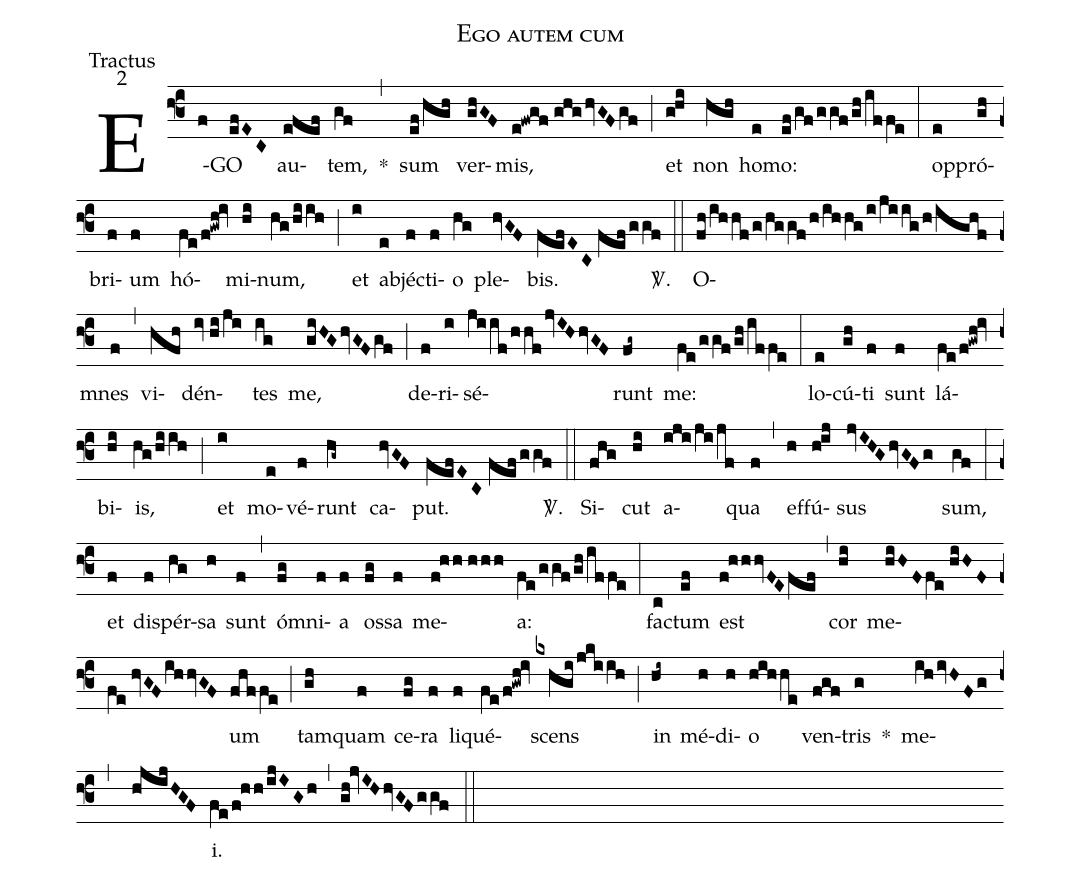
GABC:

name:Ego autem cum;
office-part:Tractus;
mode:2;
%%
(f3) E(f)GO(efEC) au(efef)tem,(gf) *(,) sum(ef/hgh) ver(ghGF)mis,(e!fwgf//ghg/hvGF/gf) (;) et(g!hi) non(hgh) ho(e)mo:(ef/gf/ggf/gh/iffe) (:) op(e)pró(gh)bri(f)um(f) hó(fe/f!gwh!iv)mi(hi)num,(hg/hiih) (;) et(i) ab(e)jé(f)cti(f)o(hg) ple(hvGF)bis.(fefEC//fef/ggf) <sp>V/</sp>.(::) O(fh/ihhf/g/hggf/h/ihhg/i/jiig/h/ighf)mnes(f) (,) vi(hfh)dén(iv//hi/ji)tes(ig) me,(giHG/hvGF/gf) (;) de(f)ri(i)sé(jiif/hhf/jvIH/hvGF)runt(fg~) me:(fe/ggf/gh/iffe) (:) lo(e)cú(gh)ti(f) sunt(f) lá(fe/f!gwh!iv)bi(hi)is,(hg/hiih) (;) et(i) mo(e)vé(f)runt(hg~) ca(hvGF)put.(fefEC//fef/ggf) <sp>V/</sp>.(::) Si(fhg)cut(hi) a(iji/ji/jf)qua(f) (,) ef(h)fú(h!ij)sus(jvIHG/hvGFg) sum,(gf) (:) et(f) di(f)spér(hg)sa(h) sunt(f) (,) ó(fg)mni(f)a(f) os(fg)sa(f) me(f!hh//hhh)a:(fe/ggf/gh/iffe) (:) fa(c)ctum(ef) est(f!hhhvFE/fef) (,) cor(hi) me(hiHF/fe//hiHF/fe//hvGF/ihhvGF)um(fhffe) (;) tam(gh)quam(f) ce(fg)ra(f) li(f)qué(fe/f!gwh!iv)scens(kxhgi/jkiih) (;) in(hi~) mé(h)di(h)o(hihhe) ven(fgf)tris(g) *() me(ih/ivHFg , hjijHGF)i.(fe/f!hh/ijIGh) (,) (gh!jvIH/hvGF/ggf) (::)
